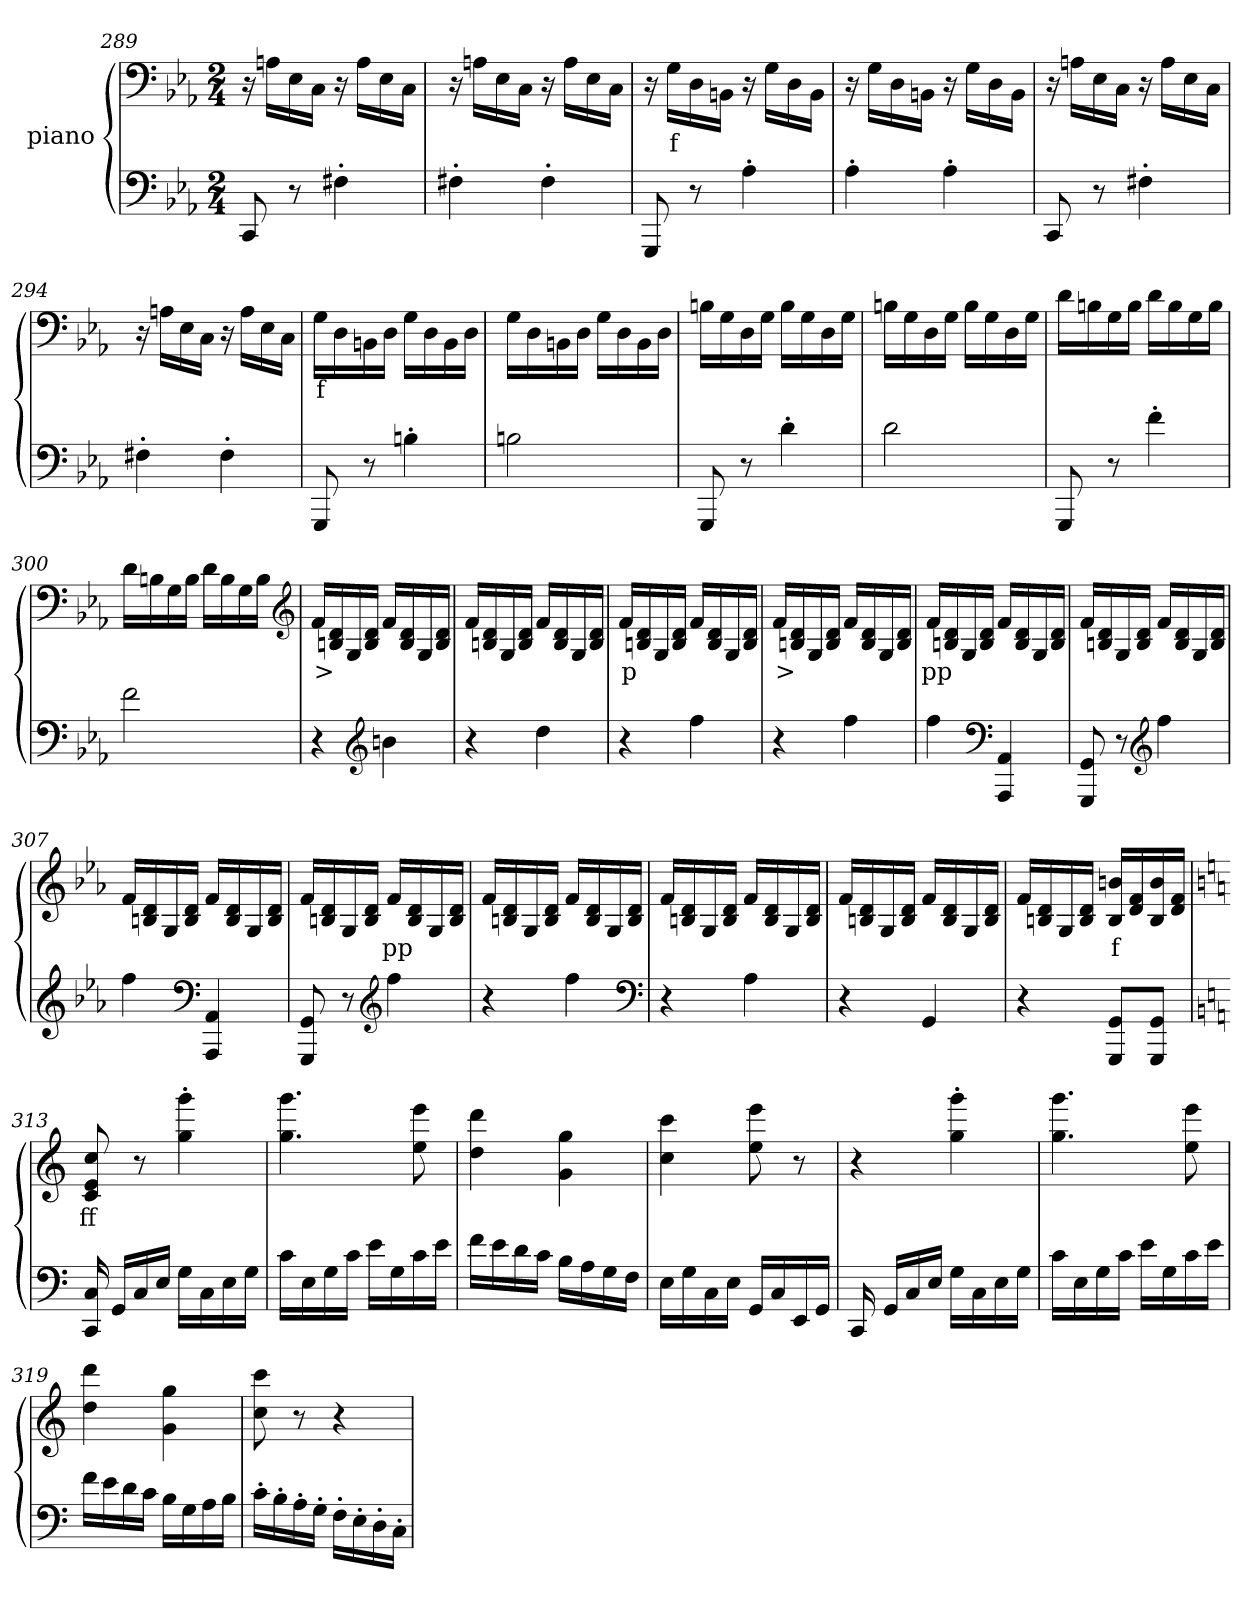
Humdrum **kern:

**kern	**kern	**text
*part2	*part1	*part1
*staff2	*staff1	*staff1
*	*I"piano	*
*clefF4	*clefF4	*
*k[b-e-a-]	*k[b-e-a-]	*
*c:	*c:	*
*M2/4	*M2/4	*
=289	=289	=289
8CC	16r	.
.	16AnLL	.
8r	16E-	.
.	16CJJ	.
4F#X'>	16r	.
.	16ALL	.
.	16E-	.
.	16CJJ	.
=290	=290	=290
4F#X'>	16r	.
.	16AnLL	.
.	16E-	.
.	16CJJ	.
4F#'>	16r	.
.	16ALL	.
.	16E-	.
.	16CJJ	.
=291	=291	=291
8GGG	16r	.
.	16GLL	f
8r	16D	.
.	16BBnJJ	.
4A-'>	16r	.
.	16GLL	.
.	16D	.
.	16BBJJ	.
=292	=292	=292
4A-'>	16r	.
.	16GLL	.
.	16D	.
.	16BBnJJ	.
4A-'>	16r	.
.	16GLL	.
.	16D	.
.	16BBJJ	.
=293	=293	=293
8CC	16r	.
.	16AnLL	.
8r	16E-	.
.	16CJJ	.
4F#X'>	16r	.
.	16ALL	.
.	16E-	.
.	16CJJ	.
=294	=294	=294
4F#X'>	16r	.
.	16AnLL	.
.	16E-	.
.	16CJJ	.
4F#'>	16r	.
.	16ALL	.
.	16E-	.
.	16CJJ	.
=295	=295	=295
8GGG	16GLL	f
.	16D	.
8r	16BBn	.
.	16DJJ	.
4Bn'>	16GLL	.
.	16D	.
.	16BB	.
.	16DJJ	.
=296	=296	=296
2Bn	16GLL	.
.	16D	.
.	16BBn	.
.	16DJJ	.
.	16GLL	.
.	16D	.
.	16BB	.
.	16DJJ	.
=297	=297	=297
8GGG	16BnLL	.
.	16G	.
8r	16D	.
.	16GJJ	.
4d'>	16BLL	.
.	16G	.
.	16D	.
.	16GJJ	.
=298	=298	=298
2d	16BnLL	.
.	16G	.
.	16D	.
.	16GJJ	.
.	16BLL	.
.	16G	.
.	16D	.
.	16GJJ	.
=299	=299	=299
8GGG	16dLL	.
.	16Bn	.
8r	16G	.
.	16BJJ	.
4f'>	16dLL	.
.	16B	.
.	16G	.
.	16BJJ	.
=300	=300	=300
2f	16dLL	.
.	16Bn	.
.	16G	.
.	16BJJ	.
.	16dLL	.
.	16B	.
.	16G	.
.	16BJJ	.
*	*clefG2	*
=301	=301	=301
4r	16fLL	>
.	16Bn 16d	.
.	16G	.
.	16B 16dJJ	.
*clefG2	*	*
4bn	16fLL	.
.	16B 16d	.
.	16G	.
.	16B 16dJJ	.
=302	=302	=302
4r	16fLL	.
.	16Bn 16d	.
.	16G	.
.	16B 16dJJ	.
4dd	16fLL	.
.	16B 16d	.
.	16G	.
.	16B 16dJJ	.
=303	=303	=303
4r	16fLL	p
.	16Bn 16d	.
.	16G	.
.	16B 16dJJ	.
4ff	16fLL	.
.	16B 16d	.
.	16G	.
.	16B 16dJJ	.
=304	=304	=304
4r	16fLL	>
.	16Bn 16d	.
.	16G	.
.	16B 16dJJ	.
4ff	16fLL	.
.	16B 16d	.
.	16G	.
.	16B 16dJJ	.
=305	=305	=305
4ff	16fLL	pp
.	16Bn 16d	.
.	16G	.
.	16B 16dJJ	.
*clefF4	*	*
4AAA- 4AA-	16fLL	.
.	16B 16d	.
.	16G	.
.	16B 16dJJ	.
=306	=306	=306
8GGG 8GG	16fLL	.
.	16Bn 16d	.
8r	16G	.
.	16B 16dJJ	.
*clefG2	*	*
4ff	16fLL	.
.	16B 16d	.
.	16G	.
.	16B 16dJJ	.
=307	=307	=307
4ff	16fLL	.
.	16Bn 16d	.
.	16G	.
.	16B 16dJJ	.
*clefF4	*	*
4AAA- 4AA-	16fLL	.
.	16B 16d	.
.	16G	.
.	16B 16dJJ	.
=308	=308	=308
8GGG 8GG	16fLL	.
.	16Bn 16d	.
8r	16G	.
.	16B 16dJJ	.
*clefG2	*	*
4ff	16fLL	pp
.	16B 16d	.
.	16G	.
.	16B 16dJJ	.
=309	=309	=309
4r	16fLL	.
.	16Bn 16d	.
.	16G	.
.	16B 16dJJ	.
4ff	16fLL	.
.	16B 16d	.
.	16G	.
.	16B 16dJJ	.
*clefF4	*	*
=310	=310	=310
4r	16fLL	.
.	16Bn 16d	.
.	16G	.
.	16B 16dJJ	.
4A-	16fLL	.
.	16B 16d	.
.	16G	.
.	16B 16dJJ	.
=311	=311	=311
4r	16fLL	.
.	16Bn 16d	.
.	16G	.
.	16B 16dJJ	.
4GG	16fLL	.
.	16B 16d	.
.	16G	.
.	16B 16dJJ	.
=312	=312	=312
4r	16fLL	.
.	16Bn 16d	.
.	16G	.
.	16B 16dJJ	.
8GGG 8GGL	16B 16bnLL	f
.	16d 16f	.
8GGG 8GGJ	16B 16b	.
.	16d 16fJJ	.
=313	=313	=313
*k[]	*k[]	*
*C:	*C:	*
16CC 16C	8c 8e 8cc	ff
16GGLL	.	.
16C	8r	.
16EJJ	.	.
16GLL	4gg'> 4ggg'>	.
16C	.	.
16E	.	.
16GJJ	.	.
=314	=314	=314
16cLL	4.gg 4.ggg	.
16E	.	.
16G	.	.
16cJJ	.	.
16eLL	.	.
16G	.	.
16c	8ee 8eee	.
16eJJ	.	.
=315	=315	=315
16fLL	4dd 4ddd	.
16e	.	.
16d	.	.
16cJJ	.	.
16BLL	4g 4gg	.
16A	.	.
16G	.	.
16FJJ	.	.
=316	=316	=316
16ELL	4cc 4ccc	.
16G	.	.
16C	.	.
16EJJ	.	.
16GGLL	8ee 8eee	.
16C	.	.
16EE	8r	.
16GGJJ	.	.
=317	=317	=317
16CC	4r	.
16GGLL	.	.
16C	.	.
16EJJ	.	.
16GLL	4gg'> 4ggg'>	.
16C	.	.
16E	.	.
16GJJ	.	.
=318	=318	=318
16cLL	4.gg 4.ggg	.
16E	.	.
16G	.	.
16cJJ	.	.
16eLL	.	.
16G	.	.
16c	8ee 8eee	.
16eJJ	.	.
=319	=319	=319
16fLL	4dd 4ddd	.
16e	.	.
16d	.	.
16cJJ	.	.
16BLL	4g 4gg	.
16G	.	.
16A	.	.
16BJJ	.	.
=320	=320	=320
16c'>LL	8cc 8ccc	.
16B'>	.	.
16A'>	8r	.
16G'>JJ	.	.
16F'>LL	4r	.
16E'>	.	.
16D'>	.	.
16C'>JJ	.	.
=	=	=
*-	*-	*-
